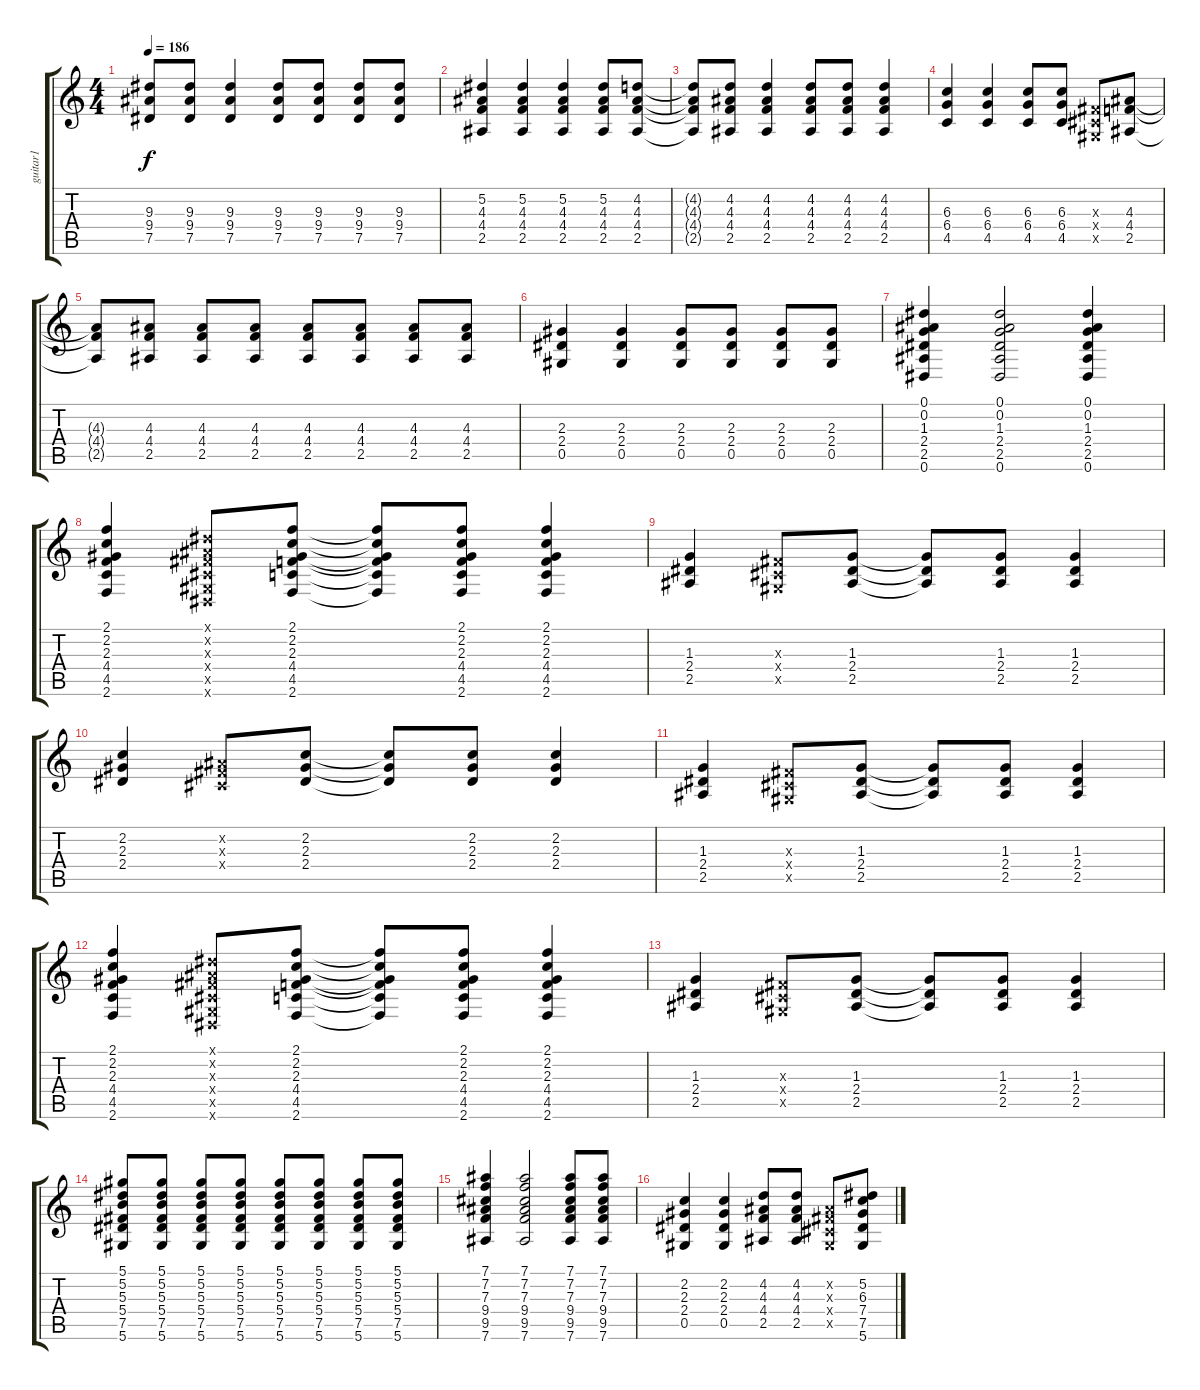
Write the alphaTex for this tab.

\track ("guitar1" "guitar1") {instrument distortionguitar}
\staff {score tabs}
\tuning (Eb4 Bb3 Gb3 Db3 Ab2 Eb2) {hide}
\ts (4 4)
\tempo 186
\clef g2
\ks c
(9.3{t} 9.4{t} 7.5{t}).8{dy f} (9.3 9.4 7.5).8 (9.3 9.4 7.5).4 (9.3 9.4 7.5).8 (9.3 9.4 7.5).8 (9.3 9.4 7.5).8 (9.3 9.4 7.5).8 |
(5.2 4.3 4.4 2.5).4 (5.2 4.3 4.4 2.5).4 (5.2 4.3 4.4 2.5).4 (5.2 4.3 4.4 2.5).8 (4.2 4.3 4.4 2.5).8 |
(4.2{t} 4.3{t} 4.4{t} 2.5{t}).8 (4.2 4.3 4.4 2.5).8 (4.2 4.3 4.4 2.5).4 (4.2 4.3 4.4 2.5).8 (4.2 4.3 4.4 2.5).8 (4.2 4.3 4.4 2.5).4 |
(6.3 6.4 4.5).4 (6.3 6.4 4.5).4 (6.3 6.4 4.5).8 (6.3 6.4 4.5).8 (0.3{x} 0.4{x} 0.5{x}).8 (4.3 4.4 2.5).8 |
(4.3{t} 4.4{t} 2.5{t}).8 (4.3 4.4 2.5).8 (4.3 4.4 2.5).8 (4.3 4.4 2.5).8 (4.3 4.4 2.5).8 (4.3 4.4 2.5).8 (4.3 4.4 2.5).8 (4.3 4.4 2.5).8 |
(2.3 2.4 0.5).4 (2.3 2.4 0.5).4 (2.3 2.4 0.5).8 (2.3 2.4 0.5).8 (2.3 2.4 0.5).8 (2.3 2.4 0.5).8 |
(0.1 0.2 1.3 2.4 2.5 0.6).4 (0.1 0.2 1.3 2.4 2.5 0.6).2 (0.1 0.2 1.3 2.4 2.5 0.6).4 |
(2.1 2.2 2.3 4.4 4.5 2.6).4 (0.1{x} 0.2{x} 0.3{x} 0.4{x} 0.5{x} 0.6{x}).8 (2.1 2.2 2.3 4.4 4.5 2.6).8 (2.1{t} 2.2{t} 2.3{t} 4.4{t} 4.5{t} 2.6{t}).8 (2.1 2.2 2.3 4.4 4.5 2.6).8 (2.1 2.2 2.3 4.4 4.5 2.6).4 |
(1.3 2.4 2.5).4 (0.3{x} 0.4{x} 0.5{x}).8 (1.3 2.4 2.5).8 (1.3{t} 2.4{t} 2.5{t}).8 (1.3 2.4 2.5).8 (1.3 2.4 2.5).4 |
(2.2 2.3 2.4).4 (0.2{x} 0.3{x} 0.4{x}).8 (2.2 2.3 2.4).8 (2.2{t} 2.3{t} 2.4{t}).8 (2.2 2.3 2.4).8 (2.2 2.3 2.4).4 |
(1.3 2.4 2.5).4 (0.3{x} 0.4{x} 0.5{x}).8 (1.3 2.4 2.5).8 (1.3{t} 2.4{t} 2.5{t}).8 (1.3 2.4 2.5).8 (1.3 2.4 2.5).4 |
(2.1 2.2 2.3 4.4 4.5 2.6).4 (0.1{x} 0.2{x} 0.3{x} 0.4{x} 0.5{x} 0.6{x}).8 (2.1 2.2 2.3 4.4 4.5 2.6).8 (2.1{t} 2.2{t} 2.3{t} 4.4{t} 4.5{t} 2.6{t}).8 (2.1 2.2 2.3 4.4 4.5 2.6).8 (2.1 2.2 2.3 4.4 4.5 2.6).4 |
(1.3 2.4 2.5).4 (0.3{x} 0.4{x} 0.5{x}).8 (1.3 2.4 2.5).8 (1.3{t} 2.4{t} 2.5{t}).8 (1.3 2.4 2.5).8 (1.3 2.4 2.5).4 |
(5.1 5.2 5.3 5.4 7.5 5.6).8 (5.1 5.2 5.3 5.4 7.5 5.6).8 (5.1 5.2 5.3 5.4 7.5 5.6).8 (5.1 5.2 5.3 5.4 7.5 5.6).8 (5.1 5.2 5.3 5.4 7.5 5.6).8 (5.1 5.2 5.3 5.4 7.5 5.6).8 (5.1 5.2 5.3 5.4 7.5 5.6).8 (5.1 5.2 5.3 5.4 7.5 5.6).8 |
(7.1 7.2 7.3 9.4 9.5 7.6).4 (7.1 7.2 7.3 9.4 9.5 7.6).2 (7.1 7.2 7.3 9.4 9.5 7.6).8 (7.1 7.2 7.3 9.4 9.5 7.6).8 |
(2.2 2.3 2.4 0.5).4 (2.2 2.3 2.4 0.5).4 (4.2 4.3 4.4 2.5).8 (4.2 4.3 4.4 2.5).8 (0.2{x} 0.3{x} 0.4{x} 0.5{x}).8 (5.2 6.3 7.4 7.5 5.6).8
